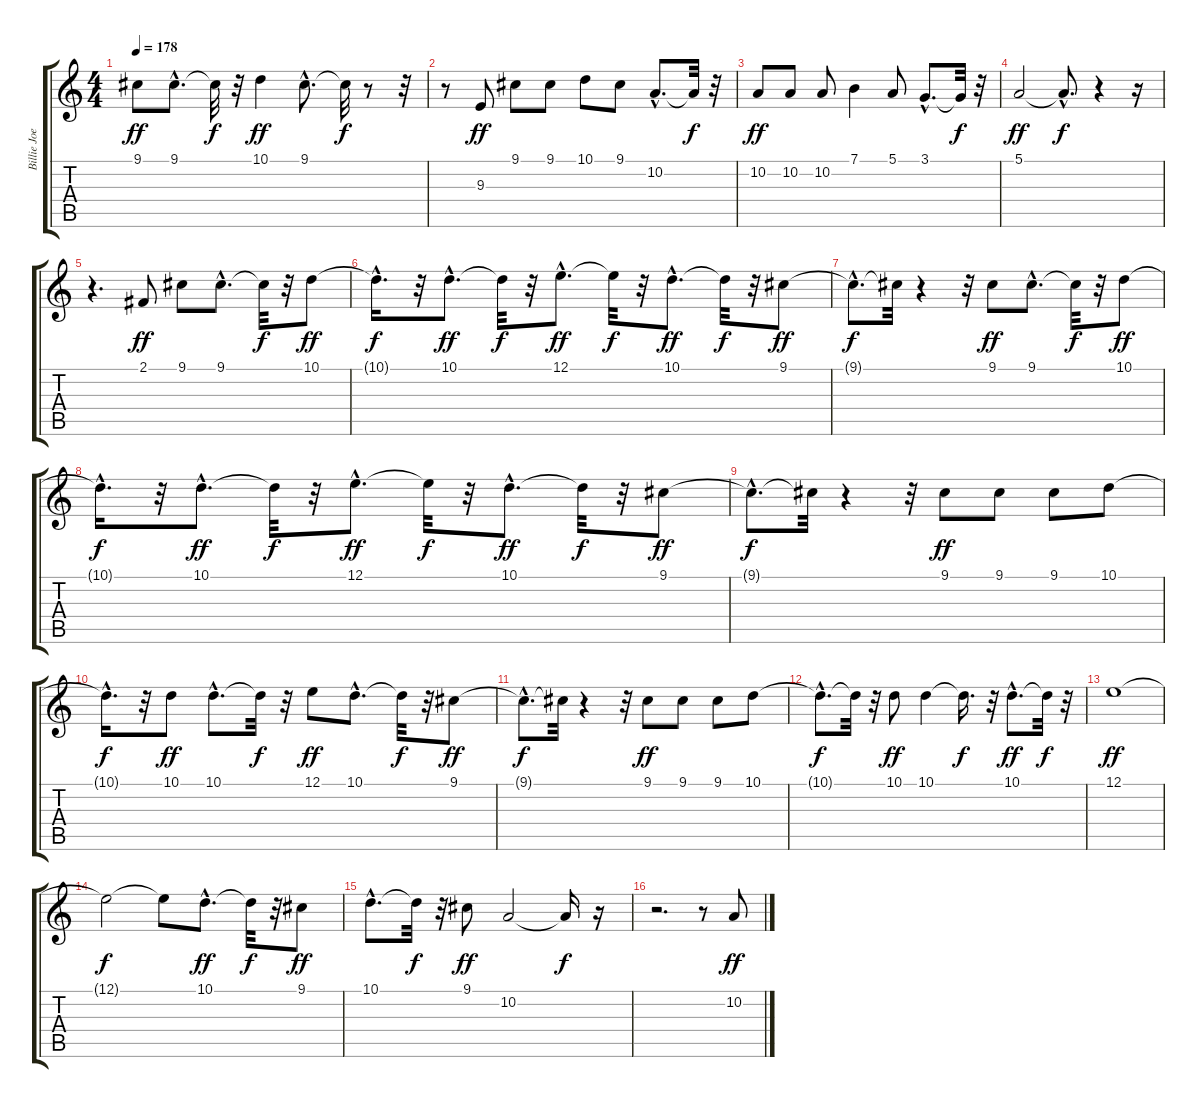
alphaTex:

\track ("Billie Joe - Vocals" "Billie Joe") {instrument lead6voice}
\staff {score tabs}
\tuning (E4 B3 G3 D3 A2 E2) {hide}
\ts (4 4)
\tempo 178
\clef g2
\ks c
9.1.8{dy ff} 9.1{hac}.8{d} 9.1{t}.32{dy f} r.32 10.1.4{dy ff} 9.1{hac}.8{d} 9.1{t}.32{dy f} r.8 r.32 |
r.8 9.3.8{dy ff} 9.1.8 9.1.8 10.1.8 9.1.8 10.2{hac}.8{d} 10.2{t}.32{dy f} r.32 |
10.2.8{dy ff} 10.2.8 10.2.8 7.1.4 5.1.8 3.1{hac}.8{d} 3.1{t}.32{dy f} r.32 |
5.1.2{dy ff} 5.1{hac t}.8{d dy f} r.4 r.16 |
r.4{d} 2.1.8{dy ff} 9.1.8 9.1{hac}.8{d} 9.1{t}.32{dy f} r.32 10.1.8{dy ff} |
10.1{hac t}.16{d dy f} r.32 10.1{hac}.8{d dy ff} 10.1{t}.32{dy f} r.32 12.1{hac}.8{d dy ff} 12.1{t}.32{dy f} r.32 10.1{hac}.8{d dy ff} 10.1{t}.32{dy f} r.32 9.1.8{dy ff} |
9.1{hac t}.8{d dy f} 9.1{t}.32 r.4 r.32 9.1.8{dy ff} 9.1{hac}.8{d} 9.1{t}.32{dy f} r.32 10.1.8{dy ff} |
10.1{hac t}.16{d dy f} r.32 10.1{hac}.8{d dy ff} 10.1{t}.32{dy f} r.32 12.1{hac}.8{d dy ff} 12.1{t}.32{dy f} r.32 10.1{hac}.8{d dy ff} 10.1{t}.32{dy f} r.32 9.1.8{dy ff} |
9.1{hac t}.8{d dy f} 9.1{t}.32 r.4 r.32 9.1.8{dy ff} 9.1.8 9.1.8 10.1.8 |
10.1{hac t}.16{d dy f} r.32 10.1.8{dy ff} 10.1{hac}.8{d} 10.1{t}.32{dy f} r.32 12.1.8{dy ff} 10.1{hac}.8{d} 10.1{t}.32{dy f} r.32 9.1.8{dy ff} |
9.1{hac t}.8{d dy f} 9.1{t}.32 r.4 r.32 9.1.8{dy ff} 9.1.8 9.1.8 10.1.8 |
10.1{hac t}.8{d dy f} 10.1{t}.32 r.32 10.1.8{dy ff} 10.1.4 10.1{t}.16{d dy f} r.32 10.1{hac}.8{d dy ff} 10.1{t}.32{dy f} r.32 |
12.1.1{dy ff} |
12.1{t}.2{dy f} 12.1{t}.8 10.1{hac}.8{d dy ff} 10.1{t}.32{dy f} r.32 9.1.8{dy ff} |
10.1{hac}.8{d} 10.1{t}.32{dy f} r.32 9.1.8{dy ff} 10.2.2 10.2{t}.16{dy f} r.16 |
r.2{d} r.8 10.2.8{dy ff}
